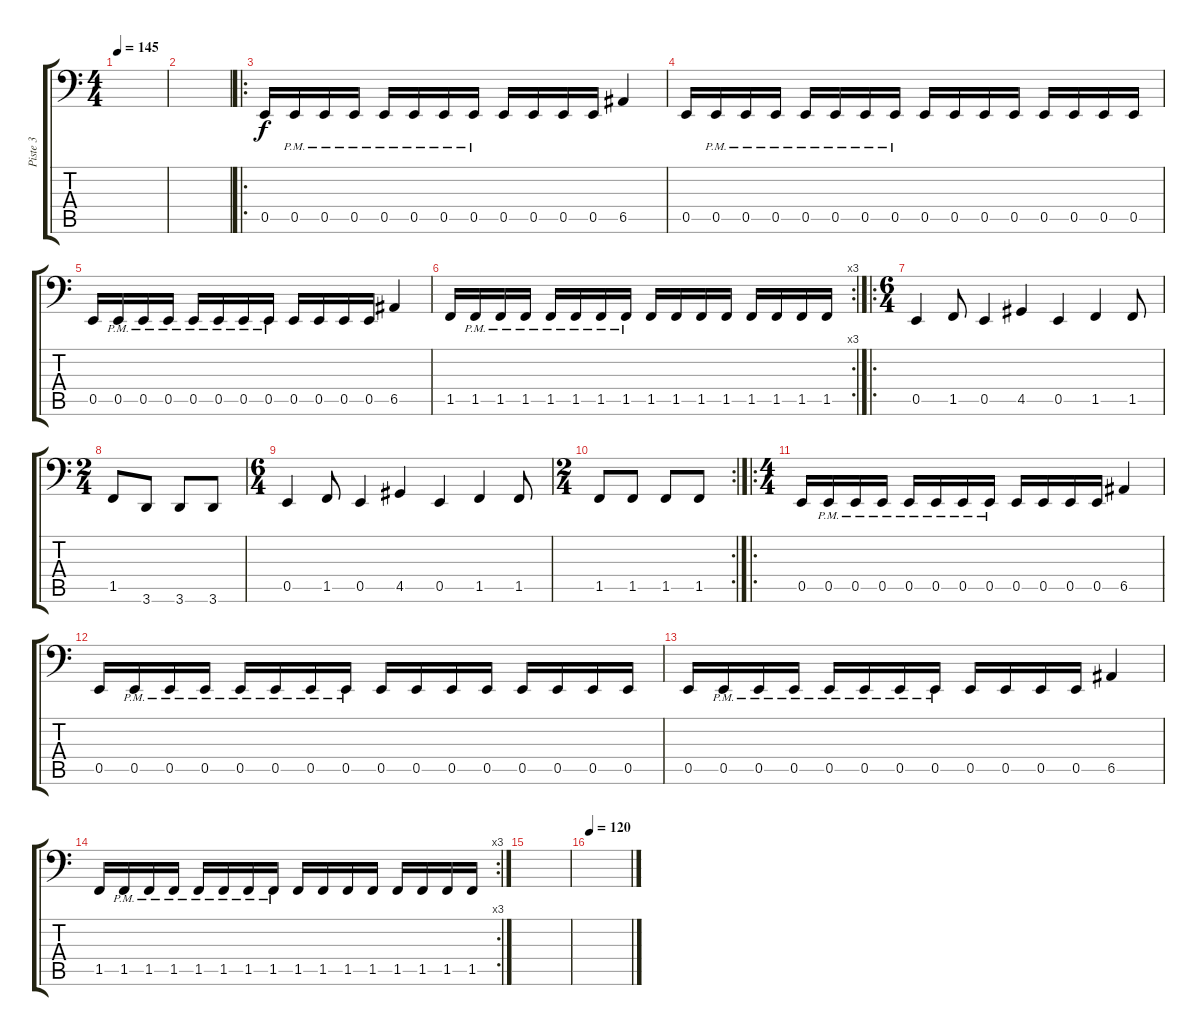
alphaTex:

\track ("Piste 3" "Piste 3") {instrument electricbassfinger}
\staff {score tabs}
\tuning (C3 G2 D2 A1 E1 B0) {hide}
\ts (4 4)
\tempo 145
\clef f4
\ks c
|
|
\ro
0.5.16 0.5{pm}.16 0.5{pm}.16 0.5{pm}.16 0.5{pm}.16 0.5{pm}.16 0.5{pm}.16 0.5{pm}.16 0.5.16 0.5.16 0.5.16 0.5.16 6.5.4 |
0.5.16 0.5{pm}.16 0.5{pm}.16 0.5{pm}.16 0.5{pm}.16 0.5{pm}.16 0.5{pm}.16 0.5{pm}.16 0.5.16 0.5.16 0.5.16 0.5.16 0.5.16 0.5.16 0.5.16 0.5.16 |
0.5.16 0.5{pm}.16 0.5{pm}.16 0.5{pm}.16 0.5{pm}.16 0.5{pm}.16 0.5{pm}.16 0.5{pm}.16 0.5.16 0.5.16 0.5.16 0.5.16 6.5.4 |
\rc 3
1.5.16 1.5{pm}.16 1.5{pm}.16 1.5{pm}.16 1.5{pm}.16 1.5{pm}.16 1.5{pm}.16 1.5{pm}.16 1.5.16 1.5.16 1.5.16 1.5.16 1.5.16 1.5.16 1.5.16 1.5.16 |
\ro
\ts (6 4)
0.5.4 1.5.8 0.5.4 4.5.4 0.5.4 1.5.4 1.5.8 |
\ts (2 4)
1.5.8 3.6.8 3.6.8 3.6.8 |
\ts (6 4)
0.5.4 1.5.8 0.5.4 4.5.4 0.5.4 1.5.4 1.5.8 |
\rc 2
\ts (2 4)
1.5.8 1.5.8 1.5.8 1.5.8 |
\ro
\ts (4 4)
0.5.16 0.5{pm}.16 0.5{pm}.16 0.5{pm}.16 0.5{pm}.16 0.5{pm}.16 0.5{pm}.16 0.5{pm}.16 0.5.16 0.5.16 0.5.16 0.5.16 6.5.4 |
0.5.16 0.5{pm}.16 0.5{pm}.16 0.5{pm}.16 0.5{pm}.16 0.5{pm}.16 0.5{pm}.16 0.5{pm}.16 0.5.16 0.5.16 0.5.16 0.5.16 0.5.16 0.5.16 0.5.16 0.5.16 |
0.5.16 0.5{pm}.16 0.5{pm}.16 0.5{pm}.16 0.5{pm}.16 0.5{pm}.16 0.5{pm}.16 0.5{pm}.16 0.5.16 0.5.16 0.5.16 0.5.16 6.5.4 |
\rc 3
1.5.16 1.5{pm}.16 1.5{pm}.16 1.5{pm}.16 1.5{pm}.16 1.5{pm}.16 1.5{pm}.16 1.5{pm}.16 1.5.16 1.5.16 1.5.16 1.5.16 1.5.16 1.5.16 1.5.16 1.5.16 |
|
\tempo 120
